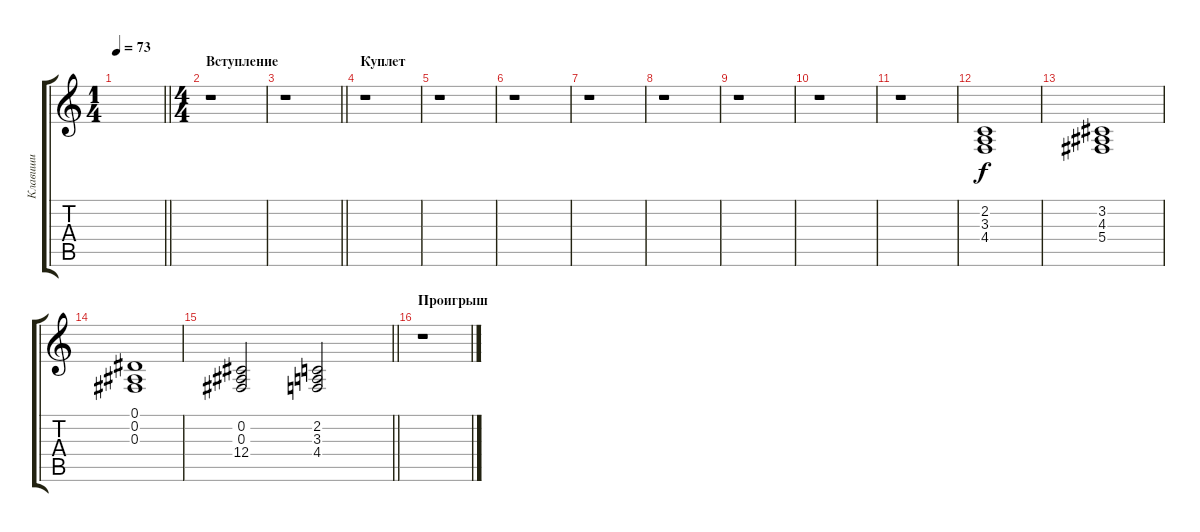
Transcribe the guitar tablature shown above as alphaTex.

\track ("Клавиши" "Клавиши") {instrument stringensemble2}
\staff {score tabs}
\tuning (Eb4 Bb3 Gb3 Db3 Ab2 Eb2) {hide}
\ts (1 4)
\tempo 73
\clef g2
\barLineRight lightlight
\ks c
|
\ts (4 4)
\section ("" "Вступление")
r.1 |
\barLineRight lightlight
r.1 |
\section ("" "Куплет")
r.1 |
r.1 |
r.1 |
r.1 |
r.1 |
r.1 |
r.1 |
r.1 |
(2.2 3.3 4.4).1 |
(3.2 4.3 5.4).1 |
(0.1 0.2 0.3).1 |
\barLineRight lightlight
(0.2 0.3 12.4).2 (2.2 3.3 4.4).2 |
\section ("" "Проигрыш")
r.1
